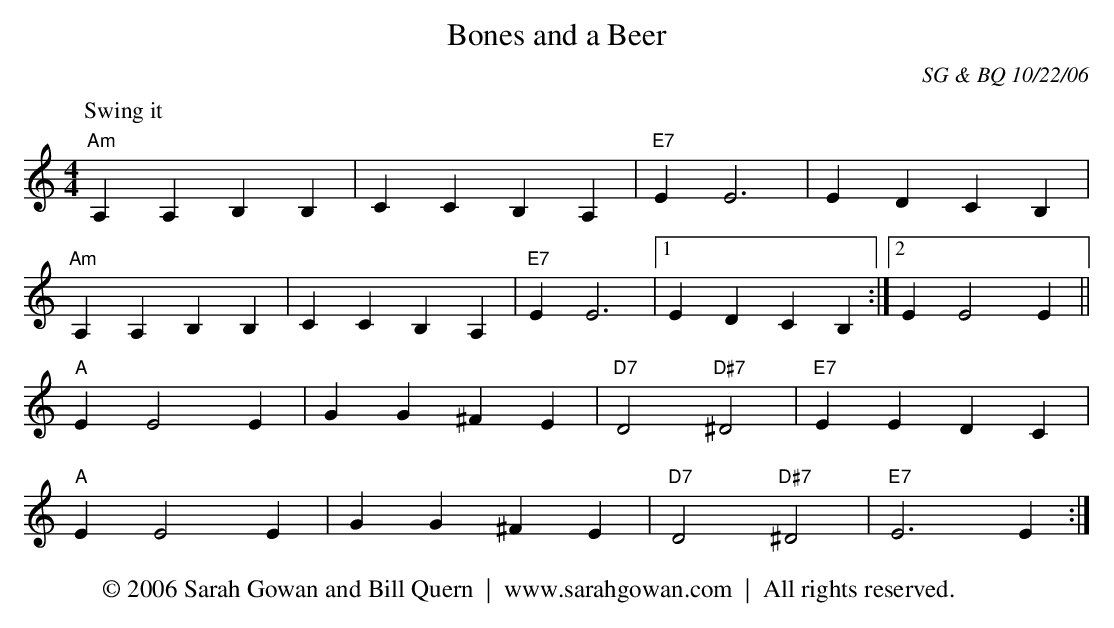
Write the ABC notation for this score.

X:1
T:Bones and a Beer
C:SG & BQ 10/22/06
M:4/4
L:1/4
K:Am
P:Swing it
"Am"A,A,B,B,|CCB,A,|"E7"EE3|EDCB,|
"Am"A,A,B,B,|CCB,A,|"E7"EE3|1EDCB,:|2EE2E||
"A"EE2E|GG^FE|"D7"D2"D#7"^D2|"E7"EEDC|
"A"EE2E|GG^FE|"D7"D2"D#7"^D2|"E7"E3E:|
W: © 2006 Sarah Gowan and Bill Quern  |  www.sarahgowan.com  |  All rights reserved.
